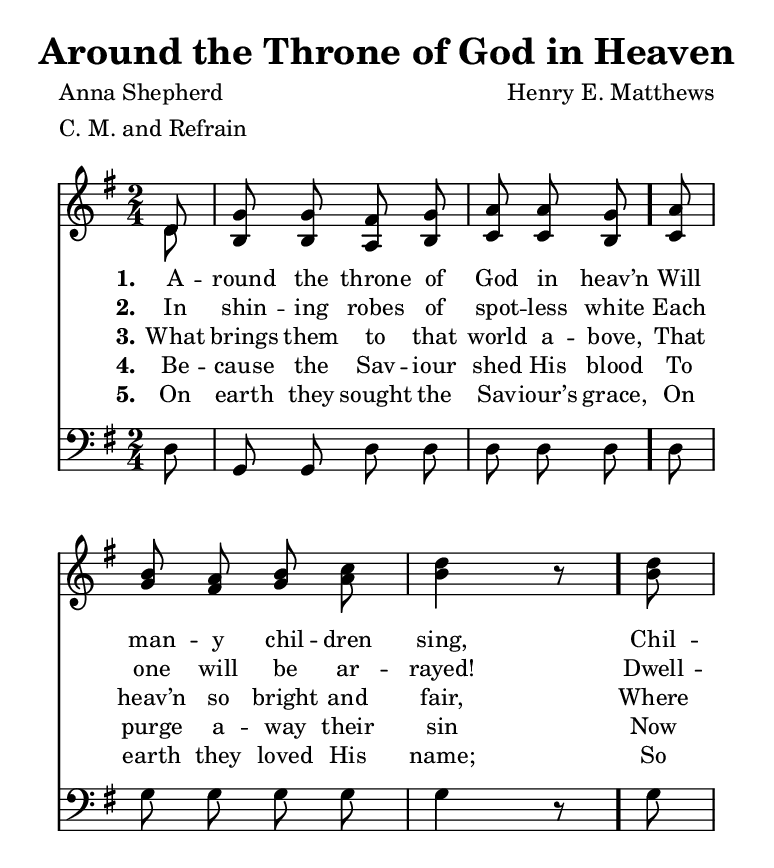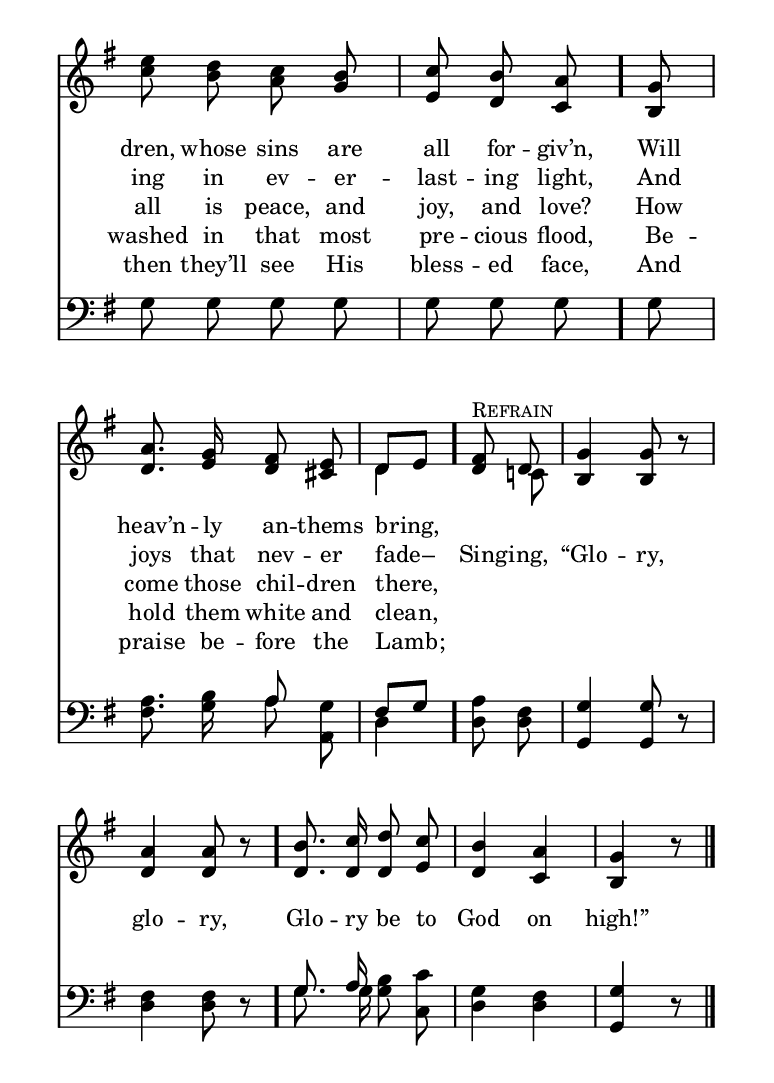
\include "common/global.ily"
\paper {
  \include "common/paper.ily"
  ragged-bottom = ##t
}

\header{
  hymnnumber = "294"
  title = "Around the Throne of God in Heaven"
  tunename = ""
  meter = "C. M. and Refrain"
  poet = "Anna Shepherd"
  composer = "Henry E. Matthews"
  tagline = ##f
}

global = {
  \include "common/overrides.ily"
  \override Staff.TimeSignature.style = #'numbered
  \time 2/4
  \override Score.MetronomeMark.transparent = ##t % hide all fermata changes too
  \tempo 8=130
  \key g \major
  \partial 8
  \autoBeamOff
}

notesSoprano = {
\global
\relative c' {

  d8 | g g fis g | a a g
  a8 | b a b c | d4 r8
  d8 | e d c b | c b a
  g8 | a8. g16 fis8 e | d8[ e]

  << s^\markup { \small \caps "Refrain" }
  { fis8 d | g4 g8 r | a4 a8 r } >>
  b8. c16 d8 c | b4 a | g r8

  \bar "|."

}
}

notesAlto = {
\global
\relative e' {

  d8 | b b a b | c c b
  c8 | g' fis g a | b4 r8
  b8 | c b a g | e d c
  b8 | d8. e16 d8 cis8 | d4

  d8 c! | b4 b8 r | d4 d8 r
  d8. d16 d8 e | d4 c | b r8

}
}

notesTenor = {
\global
\relative a {

  r8 | r2 | r4. % TODO original has centered "whole-measure rest", instead of off-center half rest
  r8 | r2 | r4.
  r8 | r2 | r4.
  r8 | a8. b16 a8 g | fis8[ g]

  a8 fis | g4 g8 r | fis4 fis8 r
  g8. a16 b8 c | g4 fis | g4 r8

}
}

notesBass = {
\global
\relative f {

  d8 | g, g d' d | d d d
  d8 | g g g g | g4 r8
  g8 | g g g g | g g g
  g8 | fis8. g16 a8 a, | d4

  d8 d | g,4 g8 r | d'4 d8 r
  g8. g16 g8 c, | d4 d | g,4 r8

}
}

Refrain = \lyricmode {

Sing -- ing, “Glo -- ry, glo -- ry, \bar "."
Glo -- ry be to God on high!” \bar "."

}

wordsA = \lyricmode {
\set stanza = "1."

A -- round the throne of God in heav’n \bar "."
Will man -- y chil -- dren sing, \bar "."
Chil -- dren, whose sins are all for -- giv’n, \bar "."
Will heav’n -- ly an -- thems bring, \bar "."

}

wordsB = \lyricmode {
\set stanza = "2."

In shin -- ing robes of spot -- less white
Each one will be ar -- rayed!
Dwell -- ing in ev -- er -- last -- ing light,
And joys that nev -- er fade–

\Refrain

}

wordsC = \lyricmode {
\set stanza = "3."

What brings them to that world a -- bove,
That heav’n so bright and fair,
Where all is peace, and joy, and love?
How come those chil -- dren there,

}

wordsD = \lyricmode {
\set stanza = "4."

Be -- cause the Sav -- iour shed His blood
To purge a -- way their sin
Now washed in that most pre -- cious flood,
Be -- hold them white and clean,

}

wordsE = \lyricmode {
\set stanza = "5."

On earth they sought the Sav -- iour’s grace,
On earth they loved His name;
So then they’ll see His bless -- ed face,
And praise be -- fore the Lamb;

}

\score {
  \context ChoirStaff <<
    \context Staff = upper <<
      \set Staff.autoBeaming = ##f
      \set ChoirStaff.systemStartDelimiter = #'SystemStartBar
      \set ChoirStaff.printPartCombineTexts = ##f
      \partcombine #'(2 . 9) \notesSoprano \notesAlto
      \context NullVoice = sopranos { \voiceOne << \notesSoprano >> }
      \context NullVoice = altos { \voiceTwo << \notesAlto >> }
      \context Lyrics = one   \lyricsto sopranos \wordsA
      \context Lyrics = two   \lyricsto sopranos \wordsB
      \context Lyrics = three \lyricsto sopranos \wordsC
      \context Lyrics = four  \lyricsto sopranos \wordsD
      \context Lyrics = five  \lyricsto sopranos \wordsE
    >>
    \context Staff = men <<
      \set Staff.autoBeaming = ##f
      \clef bass
      \set ChoirStaff.printPartCombineTexts = ##f
      \partcombine #'(2 . 9) \notesTenor \notesBass
      \context NullVoice = tenors { \voiceOne << \notesTenor >> }
      \context NullVoice = basses { \voiceTwo << \notesBass >> }
    >>
  >>
  \layout {
    \include "common/layout.ily"
  }
  \midi{
    \include "common/midi.ily"
  }
}

\version "2.19.49"  % necessary for upgrading to future LilyPond versions.

% vi:set et ts=2 sw=2 ai nocindent syntax=lilypond:
